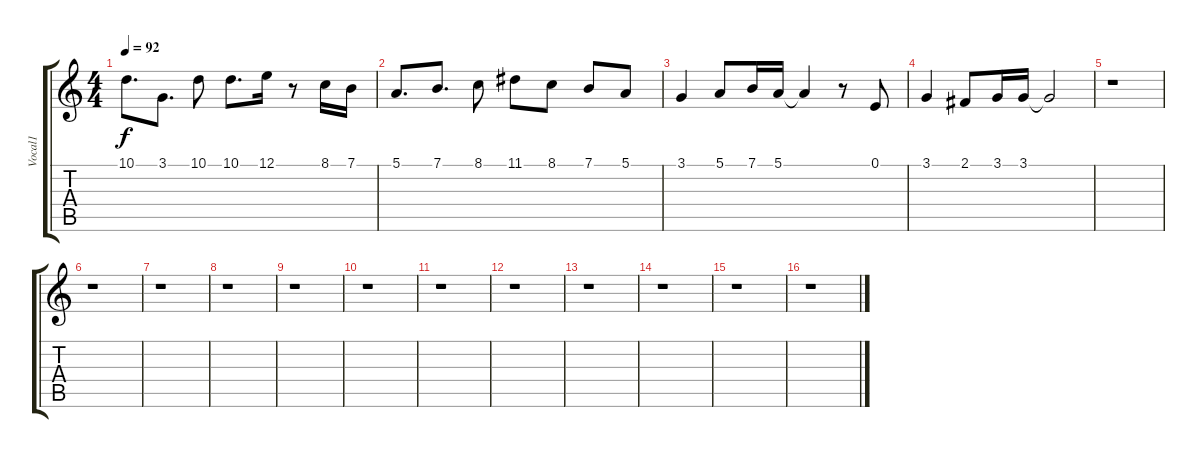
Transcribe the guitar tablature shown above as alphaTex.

\track ("Vocal1" "Vocal1") {instrument synthvoice}
\staff {score tabs}
\tuning (E4 B3 G3 D3 A2 E2) {hide}
\ts (4 4)
\tempo 92
\clef g2
\ks c
10.1.8{d dy f} 3.1.8{d} 10.1.8 10.1.8{d} 12.1.16 r.8 8.1.16 7.1.16 |
5.1.8{d} 7.1.8{d} 8.1.8 11.1.8 8.1.8 7.1.8 5.1.8 |
3.1.4 5.1.8 7.1.16 5.1.16 5.1{t}.4 r.8 0.1.8 |
3.1.4 2.1.8 3.1.16 3.1.16 3.1{t}.2 |
r.1 |
r.1 |
r.1 |
r.1 |
r.1 |
r.1 |
r.1 |
r.1 |
r.1 |
r.1 |
r.1 |
r.1
